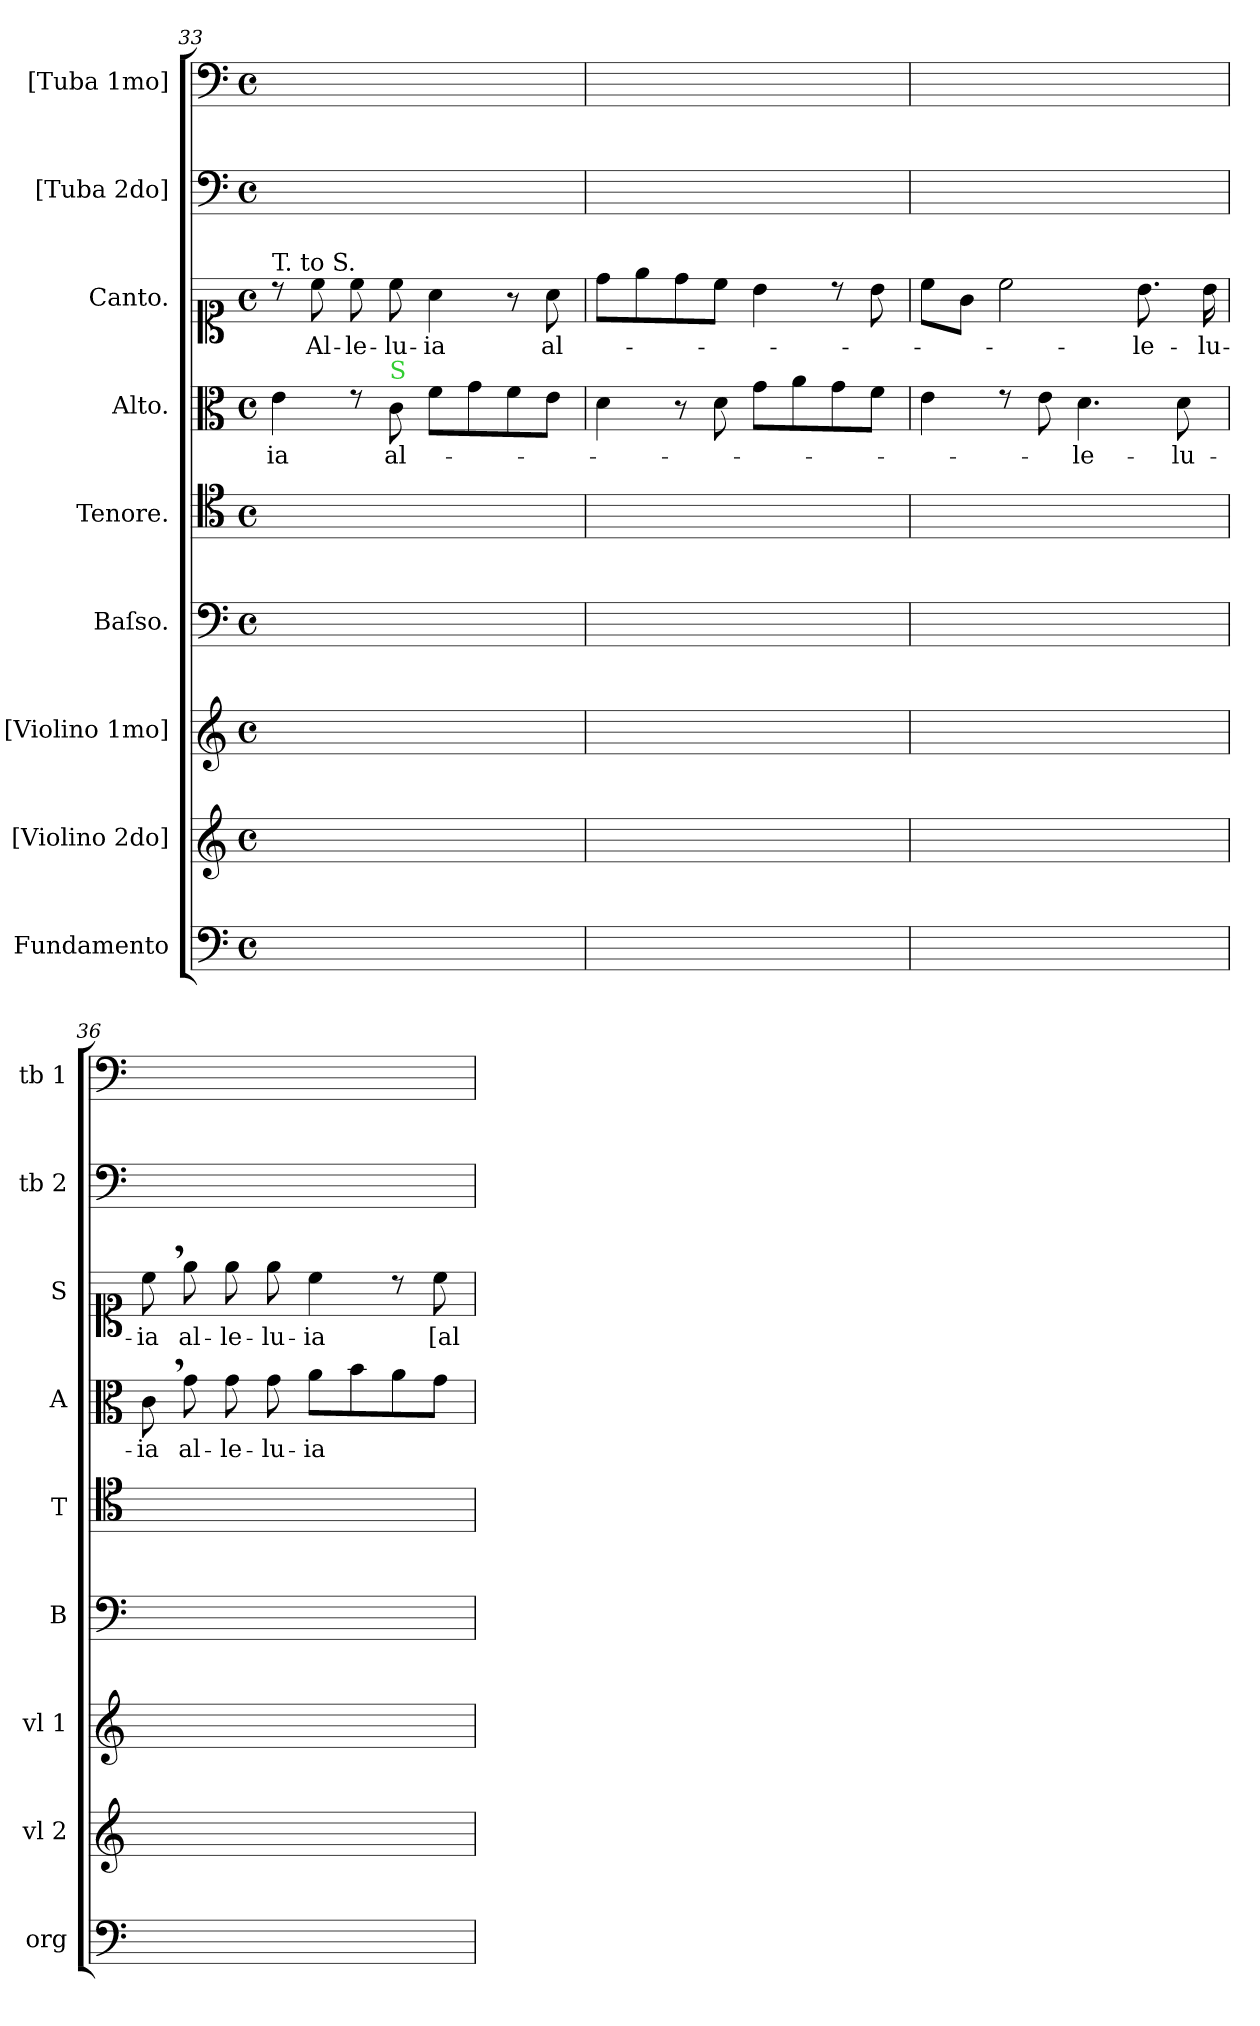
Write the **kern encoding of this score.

**kern	**kern	**kern	**kern	**kern	**kern	**text	**kern	**text	**kern	**kern
*part9	*part8	*part7	*part6	*part5	*part4	*part4	*part3	*part3	*part2	*part1
*staff9	*staff8	*staff7	*staff6	*staff5	*staff4	*staff4	*staff3	*staff3	*staff2	*staff1
*I"Fundamento	*I"[Violino 2do]	*I"[Violino 1mo]	*I"Baſso.	*I"Tenore.	*I"Alto.	*	*I"Canto.	*	*I"[Tuba 2do]	*I"[Tuba 1mo]
*I'org	*I'vl 2	*I'vl 1	*I'B	*I'T	*I'A	*	*I'S	*	*I'tb 2	*I'tb 1
*clefF4	*clefG2	*clefG2	*clefF4	*clefC4	*clefC3	*	*clefC1	*	*clefF4	*clefF4
*k[]	*k[]	*k[]	*k[]	*k[]	*k[]	*	*k[]	*	*k[]	*k[]
*M4/4	*M4/4	*M4/4	*M4/4	*M4/4	*M4/4	*	*M4/4	*	*M4/4	*M4/4
*met(c)	*met(c)	*met(c)	*met(c)	*met(c)	*met(c)	*	*met(c)	*	*met(c)	*met(c)
=33	=33	=33	=33	=33	=33	=33	=33	=33	=33	=33
!	!	!	!	!	!	!	!LO:TX:a:t=T. to S.	!	!	!
1ryy	1ryy	1ryy	1ryy	1ryy	4e\	-ia	8rb	.	1ryy	1ryy
.	.	.	.	.	.	.	8cc\	Al-	.	.
.	.	.	.	.	8re	.	8cc\	-le-	.	.
!	!	!	!	!	!LO:TX:a:color=limegreen:t=S	!	!	!	!	!
.	.	.	.	.	8c\	al-	8cc\	-lu-	.	.
.	.	.	.	.	8f\L	.	4a\	-ia	.	.
.	.	.	.	.	8g\	.	.	.	.	.
.	.	.	.	.	8f\	.	8r	.	.	.
.	.	.	.	.	8e\J	.	8a\	al-	.	.
=34	=34	=34	=34	=34	=34	=34	=34	=34	=34	=34
1ryy	1ryy	1ryy	1ryy	1ryy	4d\	.	8dd\L	.	1ryy	1ryy
.	.	.	.	.	.	.	8ee\	.	.	.
.	.	.	.	.	8r	.	8dd\	.	.	.
.	.	.	.	.	8d\	.	8cc\J	.	.	.
.	.	.	.	.	8g\L	.	4b\	.	.	.
.	.	.	.	.	8a\	.	.	.	.	.
.	.	.	.	.	8g\	.	8rb	.	.	.
.	.	.	.	.	8f\J	.	8b\	.	.	.
=35	=35	=35	=35	=35	=35	=35	=35	=35	=35	=35
1ryy	1ryy	1ryy	1ryy	1ryy	4e\	.	8cc\L	.	1ryy	1ryy
.	.	.	.	.	.	.	8g\J	.	.	.
.	.	.	.	.	8re	.	2cc\	.	.	.
.	.	.	.	.	8e\	.	.	.	.	.
.	.	.	.	.	4.d\	-le-	.	.	.	.
.	.	.	.	.	.	.	8.b\	-le-	.	.
.	.	.	.	.	8d\	-lu-	.	.	.	.
.	.	.	.	.	.	.	16b\	-lu-	.	.
=36	=36	=36	=36	=36	=36	=36	=36	=36	=36	=36
1ryy	1ryy	1ryy	1ryy	1ryy	8c,<\	-ia	8cc,<\	-ia	1ryy	1ryy
.	.	.	.	.	8g\	al-	8ee\	al-	.	.
.	.	.	.	.	8g\	-le-	8ee\	-le-	.	.
.	.	.	.	.	8g\	-lu-	8ee\	-lu-	.	.
.	.	.	.	.	8a\L	-ia	4cc\	-ia	.	.
.	.	.	.	.	8b\	.	.	.	.	.
.	.	.	.	.	8a\	.	8rb	.	.	.
.	.	.	.	.	8g\J	.	8cc\	[al-	.	.
=	=	=	=	=	=	=	=	=	=	=
*-	*-	*-	*-	*-	*-	*-	*-	*-	*-	*-
